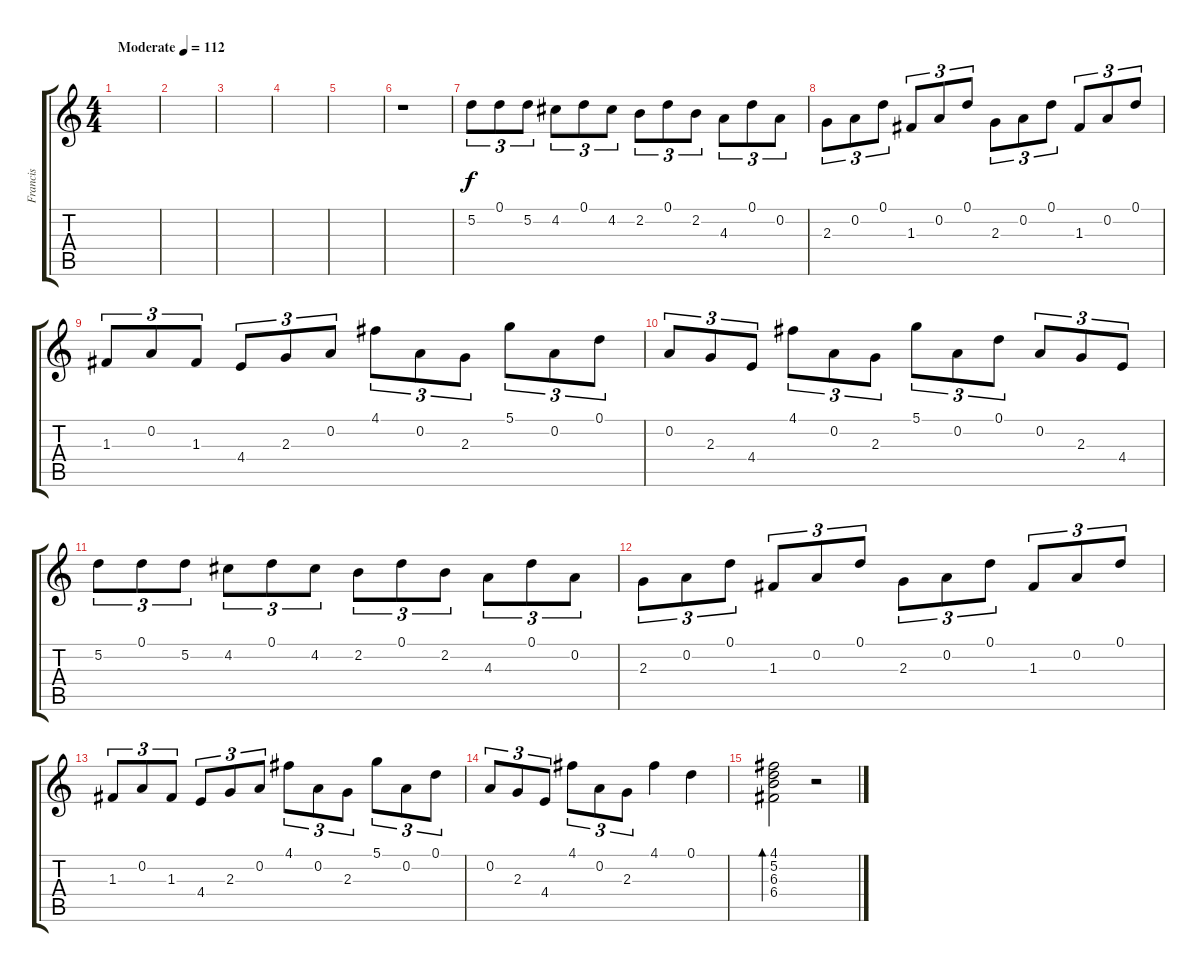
\track ("Francis" "Francis") {instrument acousticguitarsteel}
\staff {score tabs}
\tuning (D4 A3 F3 C3 G2 D2) {hide}
\ts (4 4)
\tempo (112 "Moderate")
\clef g2
\ks c
|
|
|
|
|
r.1 |
5.2.8{tu (3 2)} 0.1.8{tu (3 2)} 5.2.8{tu (3 2)} 4.2.8{tu (3 2)} 0.1.8{tu (3 2)} 4.2.8{tu (3 2)} 2.2.8{tu (3 2)} 0.1.8{tu (3 2)} 2.2.8{tu (3 2)} 4.3.8{tu (3 2)} 0.1.8{tu (3 2)} 0.2.8{tu (3 2)} |
2.3.8{tu (3 2)} 0.2.8{tu (3 2)} 0.1.8{tu (3 2)} 1.3.8{tu (3 2)} 0.2.8{tu (3 2)} 0.1.8{tu (3 2)} 2.3.8{tu (3 2)} 0.2.8{tu (3 2)} 0.1.8{tu (3 2)} 1.3.8{tu (3 2)} 0.2.8{tu (3 2)} 0.1.8{tu (3 2)} |
1.3.8{tu (3 2)} 0.2.8{tu (3 2)} 1.3.8{tu (3 2)} 4.4.8{tu (3 2)} 2.3.8{tu (3 2)} 0.2.8{tu (3 2)} 4.1.8{tu (3 2)} 0.2.8{tu (3 2)} 2.3.8{tu (3 2)} 5.1.8{tu (3 2)} 0.2.8{tu (3 2)} 0.1.8{tu (3 2)} |
0.2.8{tu (3 2)} 2.3.8{tu (3 2)} 4.4.8{tu (3 2)} 4.1.8{tu (3 2)} 0.2.8{tu (3 2)} 2.3.8{tu (3 2)} 5.1.8{tu (3 2)} 0.2.8{tu (3 2)} 0.1.8{tu (3 2)} 0.2.8{tu (3 2)} 2.3.8{tu (3 2)} 4.4.8{tu (3 2)} |
5.2.8{tu (3 2)} 0.1.8{tu (3 2)} 5.2.8{tu (3 2)} 4.2.8{tu (3 2)} 0.1.8{tu (3 2)} 4.2.8{tu (3 2)} 2.2.8{tu (3 2)} 0.1.8{tu (3 2)} 2.2.8{tu (3 2)} 4.3.8{tu (3 2)} 0.1.8{tu (3 2)} 0.2.8{tu (3 2)} |
2.3.8{tu (3 2)} 0.2.8{tu (3 2)} 0.1.8{tu (3 2)} 1.3.8{tu (3 2)} 0.2.8{tu (3 2)} 0.1.8{tu (3 2)} 2.3.8{tu (3 2)} 0.2.8{tu (3 2)} 0.1.8{tu (3 2)} 1.3.8{tu (3 2)} 0.2.8{tu (3 2)} 0.1.8{tu (3 2)} |
1.3.8{tu (3 2)} 0.2.8{tu (3 2)} 1.3.8{tu (3 2)} 4.4.8{tu (3 2)} 2.3.8{tu (3 2)} 0.2.8{tu (3 2)} 4.1.8{tu (3 2)} 0.2.8{tu (3 2)} 2.3.8{tu (3 2)} 5.1.8{tu (3 2)} 0.2.8{tu (3 2)} 0.1.8{tu (3 2)} |
0.2.8{tu (3 2)} 2.3.8{tu (3 2)} 4.4.8{tu (3 2)} 4.1.8{tu (3 2)} 0.2.8{tu (3 2)} 2.3.8{tu (3 2)} 4.1.4 0.1.4 |
(4.1 5.2 6.3 6.4).2{bd 480} r.2
